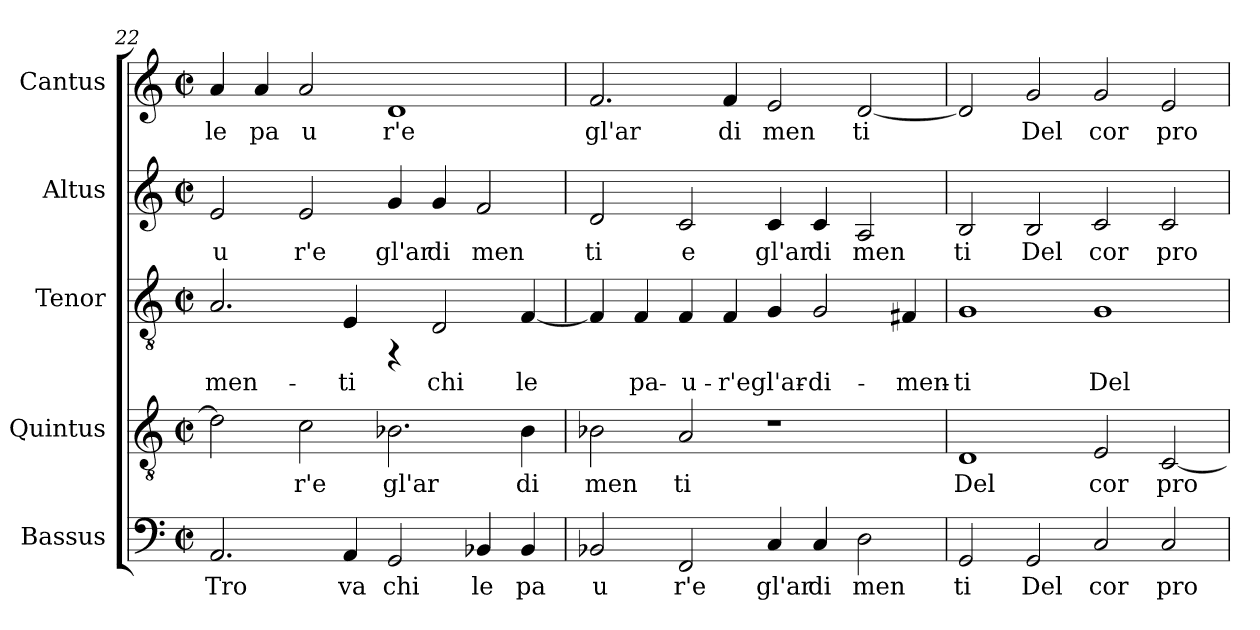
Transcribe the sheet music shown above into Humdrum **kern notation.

**kern	**text	**kern	**text	**kern	**text	**kern	**text	**kern	**text
*part5	*part5	*part4	*part4	*part3	*part3	*part2	*part2	*part1	*part1
*staff5	*staff5	*staff4	*staff4	*staff3	*staff3	*staff2	*staff2	*staff1	*staff1
*I"Bassus	*	*I"Quintus	*	*I"Tenor	*	*I"Altus	*	*I"Cantus	*
*clefF4	*	*clefGv2	*	*clefGv2	*	*clefG2	*	*clefG2	*
*k[]	*	*k[]	*	*k[]	*	*k[]	*	*k[]	*
*C:	*	*C:	*	*C:	*	*C:	*	*C:	*
*M2/2	*	*M2/2	*	*M2/2	*	*M2/2	*	*M2/2	*
*met(c|)	*	*met(c|)	*	*met(c|)	*	*met(c|)	*	*met(c|)	*
=22	=22	=22	=22	=22	=22	=22	=22	=22	=22
!	!LO:LY:b:cj	!	!LO:LY:b:cj	!	!LO:LY:b:cj	!	!LO:LY:b:cj	!	!LO:LY:b:cj
2.AA/	Tro	2d\]	.	2.A/	-men-	2e/	u	4a/	le
!	!	!	!	!	!	!	!	!	!LO:LY:b:cj
.	.	.	.	.	.	.	.	4a/	pa
!	!	!	!LO:LY:b:cj	!	!	!	!LO:LY:b:cj	!	!LO:LY:b:cj
.	.	2c\	r'e	.	.	2e/	r'e	2a/	u
!	!LO:LY:b:cj	!	!	!	!LO:LY:b:cj	!	!	!	!
4AA/	va	.	.	4E/	-ti	.	.	.	.
!	!LO:LY:b:cj	!	!LO:LY:b:cj	!	!	!	!LO:LY:b:cj	!	!LO:LY:b:cj
2GG/	chi	2.B-X\	gl'ar	4rFF	.	4g/	gl'ar	1d	r'e
!	!	!	!	!	!LO:LY:b:cj	!	!LO:LY:b:cj	!	!
.	.	.	.	2D/	chi	4g/	di	.	.
!	!LO:LY:b:cj	!	!	!	!	!	!LO:LY:b:cj	!	!
4BB-X/	le	.	.	.	.	2f/	men	.	.
!	!LO:LY:b:cj	!	!LO:LY:b:cj	!	!LO:LY:b:cj	!	!	!	!
4BB-/	pa	4B-\	di	[<4F/	le	.	.	.	.
=23	=23	=23	=23	=23	=23	=23	=23	=23	=23
!	!LO:LY:b:cj	!	!LO:LY:b:cj	!	!LO:LY:b:cj	!	!LO:LY:b:cj	!	!LO:LY:b:cj
2BB-X/	u	2B-X\	men	4F/]	.	2d/	ti	2.f/	gl'ar
!	!	!	!	!	!LO:LY:b:cj	!	!	!	!
.	.	.	.	4F/	pa-	.	.	.	.
!	!LO:LY:b:cj	!	!LO:LY:b:cj	!	!LO:LY:b:cj	!	!LO:LY:b:cj	!	!
2FF/	r'e	2A/	ti	4F/	-u-	2c/	e	.	.
!	!	!	!	!	!LO:LY:b:cj	!	!	!	!LO:LY:b:cj
.	.	.	.	4F/	-r'e	.	.	4f/	di
!	!LO:LY:b:cj	!	!	!	!LO:LY:b:cj	!	!LO:LY:b:cj	!	!LO:LY:b:cj
4C/	gl'ar	1r	.	4G/	gl'ar-	4c/	gl'ar	2e/	men
!	!LO:LY:b:cj	!	!	!	!LO:LY:b:cj	!	!LO:LY:b:cj	!	!
4C/	di	.	.	2G/	-di-	4c/	di	.	.
!	!LO:LY:b:cj	!	!	!	!	!	!LO:LY:b:cj	!	!LO:LY:b:cj
2D\	men	.	.	.	.	2A/	men	[<2d/	ti
!	!	!	!	!	!LO:LY:b:cj	!	!	!	!
.	.	.	.	4F#X/	-men-	.	.	.	.
!!LO:PB:g=z
=24	=24	=24	=24	=24	=24	=24	=24	=24	=24
!	!LO:LY:b:cj	!	!LO:LY:b:cj	!	!LO:LY:b:cj	!	!LO:LY:b:cj	!	!LO:LY:b:cj
2GG/	ti	1D	Del	1G	-ti	2B/	ti	2d/]	.
!	!LO:LY:b:cj	!	!	!	!	!	!LO:LY:b:cj	!	!LO:LY:b:cj
2GG/	Del	.	.	.	.	2B/	Del	2g/	Del
!	!LO:LY:b:cj	!	!LO:LY:b:cj	!	!LO:LY:b:cj	!	!LO:LY:b:cj	!	!LO:LY:b:cj
2C/	cor	2E/	cor	1G	Del	2c/	cor	2g/	cor
!	!LO:LY:b:cj	!	!LO:LY:b:cj	!	!	!	!LO:LY:b:cj	!	!LO:LY:b:cj
2C/	pro	[<2C/	pro	.	.	2c/	pro-	2e/	pro
=	=	=	=	=	=	=	=	=	=
*-	*-	*-	*-	*-	*-	*-	*-	*-	*-
